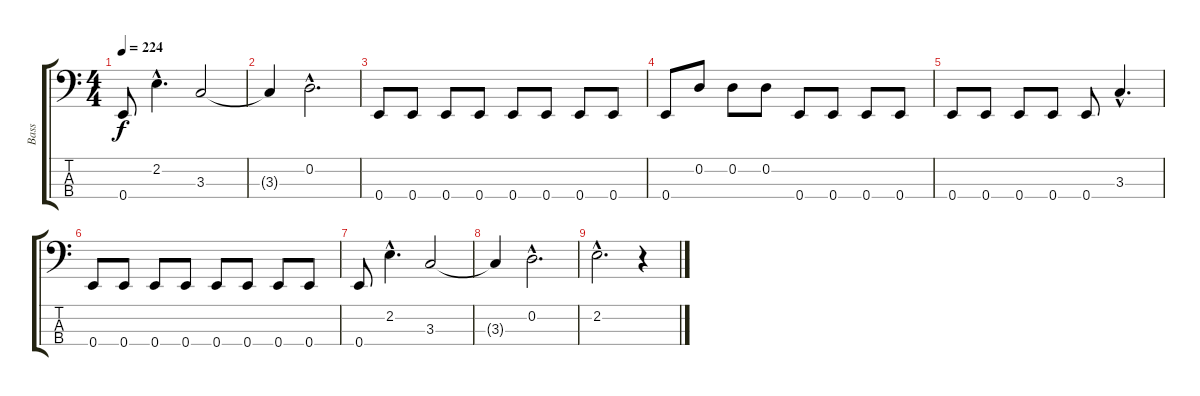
\track ("Bass" "Bass") {instrument electricbassfinger}
\staff {score tabs}
\tuning (G2 D2 A1 E1) {hide}
\ts (4 4)
\tempo 224
\clef f4
\ks c
0.4.8{dy f} 2.2{hac}.4{d} 3.3.2 |
3.3{t}.4 0.2{hac}.2{d} |
0.4.8 0.4.8 0.4.8 0.4.8 0.4.8 0.4.8 0.4.8 0.4.8 |
0.4.8 0.2.8 0.2.8 0.2.8 0.4.8 0.4.8 0.4.8 0.4.8 |
0.4.8 0.4.8 0.4.8 0.4.8 0.4.8 3.3{hac}.4{d} |
0.4.8 0.4.8 0.4.8 0.4.8 0.4.8 0.4.8 0.4.8 0.4.8 |
0.4.8 2.2{hac}.4{d} 3.3.2 |
3.3{t}.4 0.2{hac}.2{d} |
2.2{hac}.2{d} r.4
